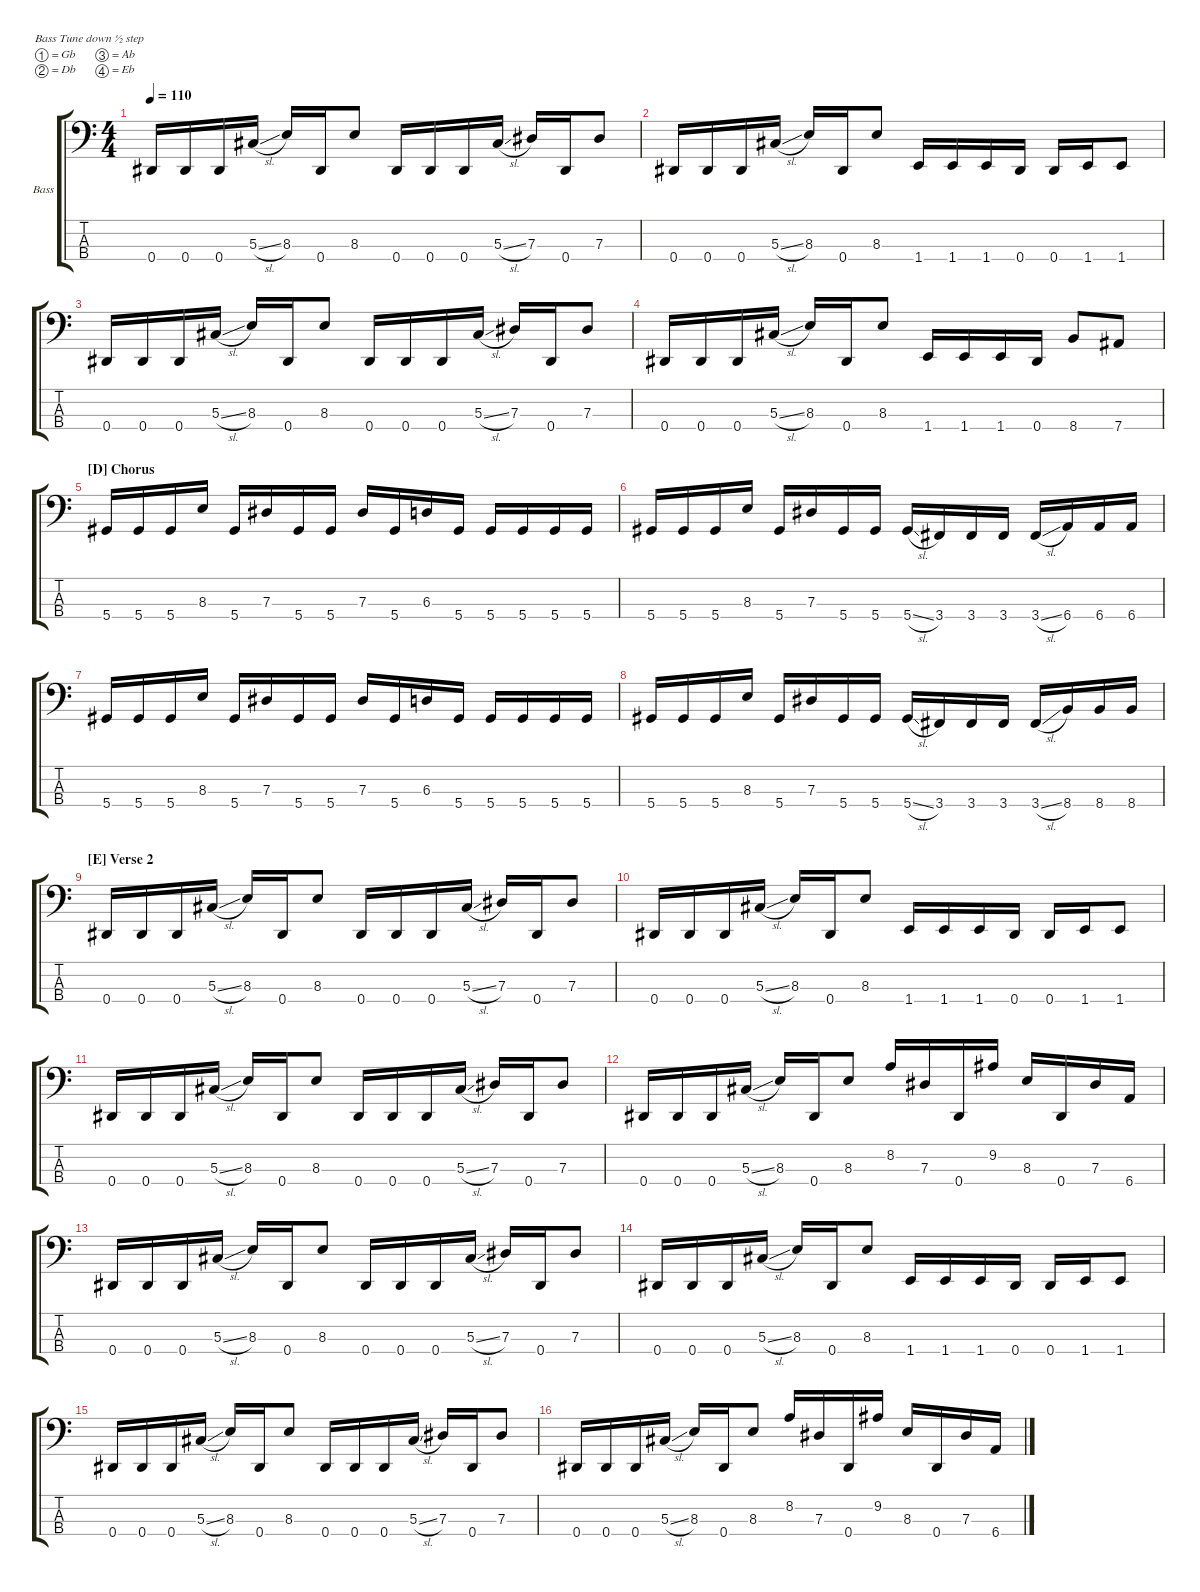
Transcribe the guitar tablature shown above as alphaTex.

\hideDynamics
\bracketExtendMode groupsimilarinstruments
\firstSystemTrackNameOrientation horizontal
\otherSystemsTrackNameOrientation horizontal
\track ("José J. Izquierdo - Bass" "Bass") {instrument electricbassfinger}
\staff {score tabs}
\tuning (Gb2 Db2 Ab1 Eb1)
\ts (4 4)
\tempo 110
\clef f4
\ks c
0.4.16{lyrics (0 "") lyrics (1 "") lyrics (2 "") lyrics (3 "") lyrics (4 "") dy mf} 0.4.16{lyrics (0 "") lyrics (1 "") lyrics (2 "") lyrics (3 "") lyrics (4 "")} 0.4.16{lyrics (0 "") lyrics (1 "") lyrics (2 "") lyrics (3 "") lyrics (4 "")} 5.3{sl}.16{lyrics (0 "") lyrics (1 "") lyrics (2 "") lyrics (3 "") lyrics (4 "")} 8.3.16{lyrics (0 "") lyrics (1 "") lyrics (2 "") lyrics (3 "") lyrics (4 "")} 0.4.16{lyrics (0 "") lyrics (1 "") lyrics (2 "") lyrics (3 "") lyrics (4 "")} 8.3.8{lyrics (0 "") lyrics (1 "") lyrics (2 "") lyrics (3 "") lyrics (4 "")} 0.4.16{lyrics (0 "") lyrics (1 "") lyrics (2 "") lyrics (3 "") lyrics (4 "")} 0.4.16{lyrics (0 "") lyrics (1 "") lyrics (2 "") lyrics (3 "") lyrics (4 "")} 0.4.16{lyrics (0 "") lyrics (1 "") lyrics (2 "") lyrics (3 "") lyrics (4 "")} 5.3{sl}.16{lyrics (0 "") lyrics (1 "") lyrics (2 "") lyrics (3 "") lyrics (4 "")} 7.3.16{lyrics (0 "") lyrics (1 "") lyrics (2 "") lyrics (3 "") lyrics (4 "")} 0.4.16{lyrics (0 "") lyrics (1 "") lyrics (2 "") lyrics (3 "") lyrics (4 "")} 7.3.8{lyrics (0 "") lyrics (1 "") lyrics (2 "") lyrics (3 "") lyrics (4 "")} |
0.4.16{lyrics (0 "") lyrics (1 "") lyrics (2 "") lyrics (3 "") lyrics (4 "")} 0.4.16{lyrics (0 "") lyrics (1 "") lyrics (2 "") lyrics (3 "") lyrics (4 "")} 0.4.16{lyrics (0 "") lyrics (1 "") lyrics (2 "") lyrics (3 "") lyrics (4 "")} 5.3{sl}.16 8.3.16 0.4.16 8.3.8 1.4.16 1.4.16 1.4.16 0.4.16 0.4.16 1.4.16 1.4.8 |
\scale
0.530443 0.4.16 0.4.16 0.4.16 5.3{sl}.16 8.3.16 0.4.16 8.3.8 0.4.16 0.4.16 0.4.16 5.3{sl}.16 7.3.16 0.4.16 7.3.8 |
\scale
0.469555 0.4.16 0.4.16 0.4.16 5.3{sl}.16 8.3.16 0.4.16 8.3.8 1.4.16 1.4.16 1.4.16 0.4.16 8.4.8 7.4.8 |
\section ("D" "Chorus")
\scale
0.52149 5.4.16 5.4.16 5.4.16 8.3.16 5.4.16 7.3.16 5.4.16 5.4.16 7.3.16 5.4.16 6.3.16 5.4.16 5.4.16 5.4.16 5.4.16 5.4.16 |
\scale
0.478575 5.4.16 5.4.16 5.4.16 8.3.16 5.4.16 7.3.16 5.4.16 5.4.16 5.4{sl}.16 3.4.16 3.4.16 3.4.16 3.4{sl}.16 6.4.16 6.4.16 6.4.16 |
\scale
0.52087 5.4.16 5.4.16 5.4.16 8.3.16 5.4.16 7.3.16 5.4.16 5.4.16 7.3.16 5.4.16 6.3.16 5.4.16 5.4.16 5.4.16 5.4.16 5.4.16 |
\scale
0.479063 5.4.16 5.4.16 5.4.16 8.3.16 5.4.16 7.3.16 5.4.16 5.4.16 5.4{sl}.16 3.4.16 3.4.16 3.4.16 3.4{sl}.16 8.4.16 8.4.16 8.4.16 |
\section ("E" "Verse 2")
0.4.16 0.4.16 0.4.16 5.3{sl}.16 8.3.16 0.4.16 8.3.8 0.4.16 0.4.16 0.4.16 5.3{sl}.16 7.3.16 0.4.16 7.3.8 |
0.4.16 0.4.16 0.4.16 5.3{sl}.16 8.3.16 0.4.16 8.3.8 1.4.16 1.4.16 1.4.16 0.4.16 0.4.16 1.4.16 1.4.8 |
\scale
0.532343 0.4.16 0.4.16 0.4.16 5.3{sl}.16 8.3.16 0.4.16 8.3.8 0.4.16 0.4.16 0.4.16 5.3{sl}.16 7.3.16 0.4.16 7.3.8 |
\scale
0.467849 0.4.16 0.4.16 0.4.16 5.3{sl}.16 8.3.16 0.4.16 8.3.8 8.2.16 7.3.16 0.4.16 9.2.16 8.3.16 0.4.16 7.3.16 6.4.16 |
0.4.16 0.4.16 0.4.16 5.3{sl}.16 8.3.16 0.4.16 8.3.8 0.4.16 0.4.16 0.4.16 5.3{sl}.16 7.3.16 0.4.16 7.3.8 |
0.4.16 0.4.16 0.4.16 5.3{sl}.16 8.3.16 0.4.16 8.3.8 1.4.16 1.4.16 1.4.16 0.4.16 0.4.16 1.4.16 1.4.8 |
\scale
0.53096 0.4.16 0.4.16 0.4.16 5.3{sl}.16 8.3.16 0.4.16 8.3.8 0.4.16 0.4.16 0.4.16 5.3{sl}.16 7.3.16 0.4.16 7.3.8 |
\scale
0.469229 0.4.16 0.4.16 0.4.16 5.3{sl}.16 8.3.16 0.4.16 8.3.8 8.2.16 7.3.16 0.4.16 9.2.16 8.3.16 0.4.16 7.3.16 6.4.16
